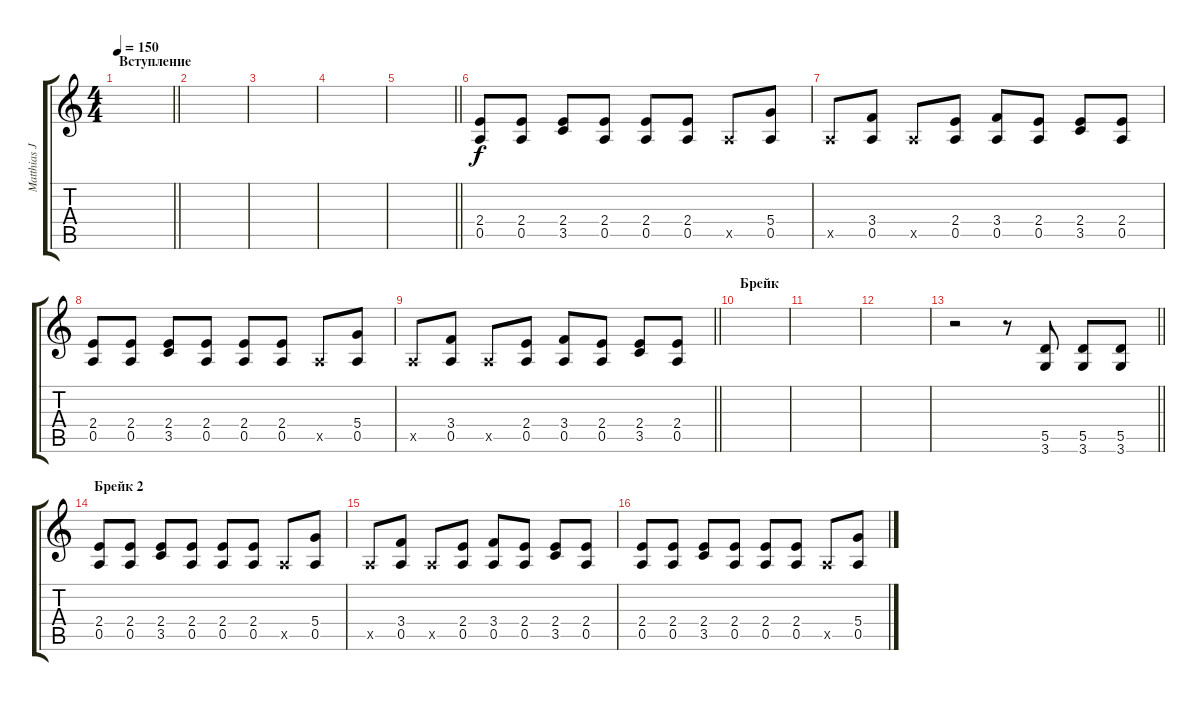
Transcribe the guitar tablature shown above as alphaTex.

\track ("Matthias Jabs" "Matthias J") {instrument overdrivenguitar}
\staff {score tabs}
\tuning (E4 B3 G3 D3 A2 E2) {hide}
\ts (4 4)
\section ("" "Вступление")
\tempo 150
\clef g2
\barLineRight lightlight
\ks c
|
|
|
|
\barLineRight lightlight
|
(2.4 0.5).8 (2.4 0.5).8 (2.4 3.5).8 (2.4 0.5).8 (2.4 0.5).8 (2.4 0.5).8 0.5{x}.8 (5.4 0.5).8 |
0.5{x}.8 (3.4 0.5).8 0.5{x}.8 (2.4 0.5).8 (3.4 0.5).8 (2.4 0.5).8 (2.4 3.5).8 (2.4 0.5).8 |
(2.4 0.5).8 (2.4 0.5).8 (2.4 3.5).8 (2.4 0.5).8 (2.4 0.5).8 (2.4 0.5).8 0.5{x}.8 (5.4 0.5).8 |
\barLineRight lightlight
0.5{x}.8 (3.4 0.5).8 0.5{x}.8 (2.4 0.5).8 (3.4 0.5).8 (2.4 0.5).8 (2.4 3.5).8 (2.4 0.5).8 |
\section ("" "Брейк")
|
|
|
\barLineRight lightlight
r.2 r.8 (5.5 3.6).8 (5.5 3.6).8 (5.5 3.6).8 |
\section ("" "Брейк 2")
(2.4 0.5).8 (2.4 0.5).8 (2.4 3.5).8 (2.4 0.5).8 (2.4 0.5).8 (2.4 0.5).8 0.5{x}.8 (5.4 0.5).8 |
0.5{x}.8 (3.4 0.5).8 0.5{x}.8 (2.4 0.5).8 (3.4 0.5).8 (2.4 0.5).8 (2.4 3.5).8 (2.4 0.5).8 |
(2.4 0.5).8 (2.4 0.5).8 (2.4 3.5).8 (2.4 0.5).8 (2.4 0.5).8 (2.4 0.5).8 0.5{x}.8 (5.4 0.5).8
